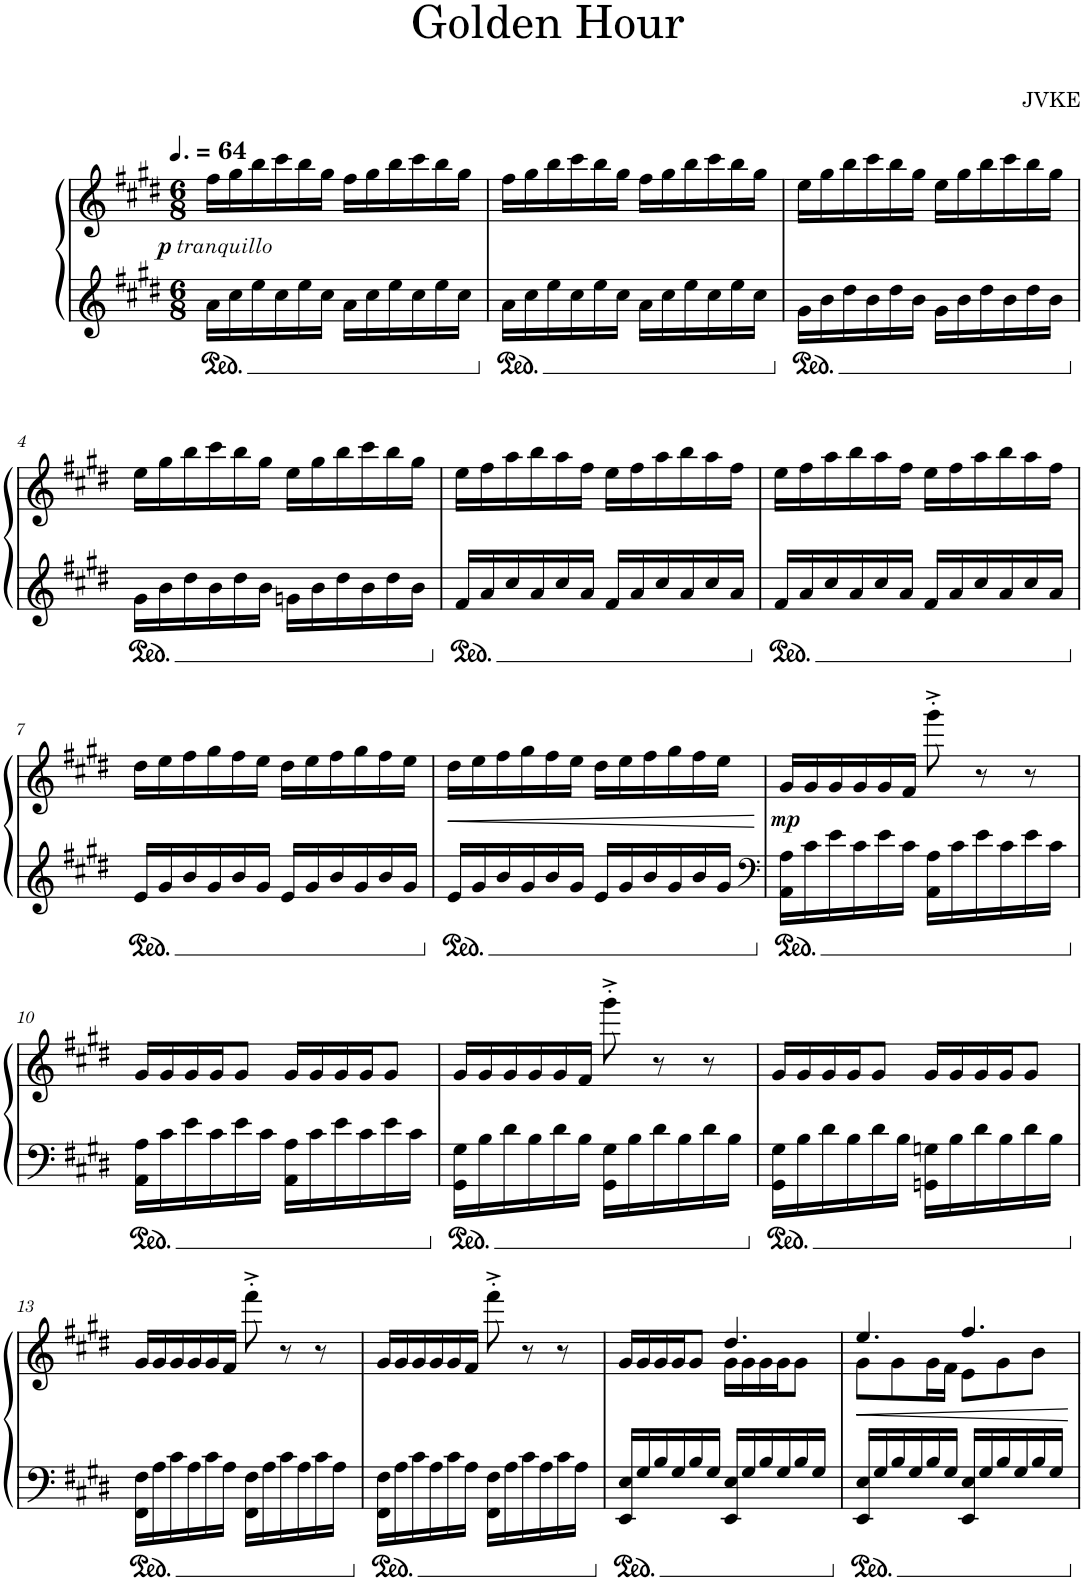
**kern	**kern	**dynam
*part1	*part1	*part1
*staff2	*staff1	*staff1/2
*I"Piano	*	*
*I'Pno.	*	*
*clefG2	*clefG2	*
*k[f#c#g#d#]	*k[f#c#g#d#]	*
*M6/8	*M6/8	*
*MM96	*MM96	*
=1	=1	=1
!	!	!LO:DY:b
!	!	!LO:DY:n=1:b
16a\LL	16ff#\LL	p other-dynamics
16cc#\	16gg#\	.
16ee\	16bb\	.
16cc#\	16ccc#\	.
16ee\	16bb\	.
16cc#\JJ	16gg#\JJ	.
16a\LL	16ff#\LL	.
16cc#\	16gg#\	.
16ee\	16bb\	.
16cc#\	16ccc#\	.
16ee\	16bb\	.
16cc#\JJ	16gg#\JJ	.
=2	=2	=2
16a\LL	16ff#\LL	.
16cc#\	16gg#\	.
16ee\	16bb\	.
16cc#\	16ccc#\	.
16ee\	16bb\	.
16cc#\JJ	16gg#\JJ	.
16a\LL	16ff#\LL	.
16cc#\	16gg#\	.
16ee\	16bb\	.
16cc#\	16ccc#\	.
16ee\	16bb\	.
16cc#\JJ	16gg#\JJ	.
=3	=3	=3
16g#\LL	16ee\LL	.
16b\	16gg#\	.
16dd#\	16bb\	.
16b\	16ccc#\	.
16dd#\	16bb\	.
16b\JJ	16gg#\JJ	.
16g#\LL	16ee\LL	.
16b\	16gg#\	.
16dd#\	16bb\	.
16b\	16ccc#\	.
16dd#\	16bb\	.
16b\JJ	16gg#\JJ	.
!!LO:LB:g=z
=4	=4	=4
16g#\LL	16ee\LL	.
16b\	16gg#\	.
16dd#\	16bb\	.
16b\	16ccc#\	.
16dd#\	16bb\	.
16b\JJ	16gg#\JJ	.
16gn\LL	16ee\LL	.
16b\	16gg#\	.
16dd#\	16bb\	.
16b\	16ccc#\	.
16dd#\	16bb\	.
16b\JJ	16gg#\JJ	.
=5	=5	=5
16f#/LL	16ee\LL	.
16a/	16ff#\	.
16cc#/	16aa\	.
16a/	16bb\	.
16cc#/	16aa\	.
16a/JJ	16ff#\JJ	.
16f#/LL	16ee\LL	.
16a/	16ff#\	.
16cc#/	16aa\	.
16a/	16bb\	.
16cc#/	16aa\	.
16a/JJ	16ff#\JJ	.
=6	=6	=6
16f#/LL	16ee\LL	.
16a/	16ff#\	.
16cc#/	16aa\	.
16a/	16bb\	.
16cc#/	16aa\	.
16a/JJ	16ff#\JJ	.
16f#/LL	16ee\LL	.
16a/	16ff#\	.
16cc#/	16aa\	.
16a/	16bb\	.
16cc#/	16aa\	.
16a/JJ	16ff#\JJ	.
!!LO:LB:g=z
=7	=7	=7
16e/LL	16dd#\LL	.
16g#/	16ee\	.
16b/	16ff#\	.
16g#/	16gg#\	.
16b/	16ff#\	.
16g#/JJ	16ee\JJ	.
16e/LL	16dd#\LL	.
16g#/	16ee\	.
16b/	16ff#\	.
16g#/	16gg#\	.
16b/	16ff#\	.
16g#/JJ	16ee\JJ	.
=8	=8	=8
!	!	!LO:HP:b
16e/LL	16dd#\LL	<
16g#/	16ee\	.
16b/	16ff#\	.
16g#/	16gg#\	.
16b/	16ff#\	.
16g#/JJ	16ee\JJ	.
16e/LL	16dd#\LL	.
16g#/	16ee\	.
16b/	16ff#\	.
16g#/	16gg#\	.
16b/	16ff#\	.
16g#/JJ	16ee\JJ	.
.	.	[
=9	=9	=9
*clefF4	*	*
!	!	!LO:DY:b
16AA\ 16A\LL	16g#/LL	mp
16c#\	16g#/	.
16e\	16g#/	.
16c#\	16g#/	.
16e\	16g#/	.
16c#\JJ	16f#/JJ	.
16AA\ 16A\LL	8ggg#'^\	.
16c#\	.	.
16e\	8r	.
16c#\	.	.
16e\	8r	.
16c#\JJ	.	.
!!LO:LB:g=z
=10	=10	=10
16AA\ 16A\LL	16g#/LL	.
16c#\	16g#/	.
16e\	16g#/	.
16c#\	16g#/J	.
16e\	8g#/J	.
16c#\JJ	.	.
16AA\ 16A\LL	16g#/LL	.
16c#\	16g#/	.
16e\	16g#/	.
16c#\	16g#/J	.
16e\	8g#/J	.
16c#\JJ	.	.
=11	=11	=11
16GG#\ 16G#\LL	16g#/LL	.
16B\	16g#/	.
16d#\	16g#/	.
16B\	16g#/	.
16d#\	16g#/	.
16B\JJ	16f#/JJ	.
16GG#\ 16G#\LL	8ggg#'^\	.
16B\	.	.
16d#\	8r	.
16B\	.	.
16d#\	8r	.
16B\JJ	.	.
=12	=12	=12
16GG#\ 16G#\LL	16g#/LL	.
16B\	16g#/	.
16d#\	16g#/	.
16B\	16g#/J	.
16d#\	8g#/J	.
16B\JJ	.	.
16GGn\ 16Gn\LL	16g#/LL	.
16B\	16g#/	.
16d#\	16g#/	.
16B\	16g#/J	.
16d#\	8g#/J	.
16B\JJ	.	.
!!LO:LB:g=z
=13	=13	=13
16FF#\ 16F#\LL	16g#/LL	.
16A\	16g#/	.
16c#\	16g#/	.
16A\	16g#/	.
16c#\	16g#/	.
16A\JJ	16f#/JJ	.
16FF#\ 16F#\LL	8fff#'^\	.
16A\	.	.
16c#\	8r	.
16A\	.	.
16c#\	8r	.
16A\JJ	.	.
=14	=14	=14
16FF#\ 16F#\LL	16g#/LL	.
16A\	16g#/	.
16c#\	16g#/	.
16A\	16g#/	.
16c#\	16g#/	.
16A\JJ	16f#/JJ	.
16FF#\ 16F#\LL	8fff#'^\	.
16A\	.	.
16c#\	8r	.
16A\	.	.
16c#\	8r	.
16A\JJ	.	.
=15	=15	=15
*	*^	*
16EE/ 16E/LL	16g#/LL	4.ryy	.
16G#/	16g#/	.	.
16B/	16g#/	.	.
16G#/	16g#/J	.	.
16B/	8g#/J	.	.
16G#/JJ	.	.	.
16EE/ 16E/LL	4.dd#/	16g#\LL	.
16G#/	.	16g#\	.
16B/	.	16g#\	.
16G#/	.	16g#\J	.
16B/	.	8g#\J	.
16G#/JJ	.	.	.
=16	=16	=16	=16
!	!	!	!LO:HP:b
16EE/ 16E/LL	4.ee/	8g#\L	<
16G#/	.	.	.
16B/	.	8g#\	.
16G#/	.	.	.
16B/	.	16g#\L	.
16G#/JJ	.	16f#\JJ	.
16EE/ 16E/LL	4.ff#/	8e\L	.
16G#/	.	.	.
16B/	.	8g#\	.
16G#/	.	.	.
16B/	.	8b\J	.
16G#/JJ	.	.	.
*	*v	*v	*
.	.	[
=	=	=
*-	*-	*-
